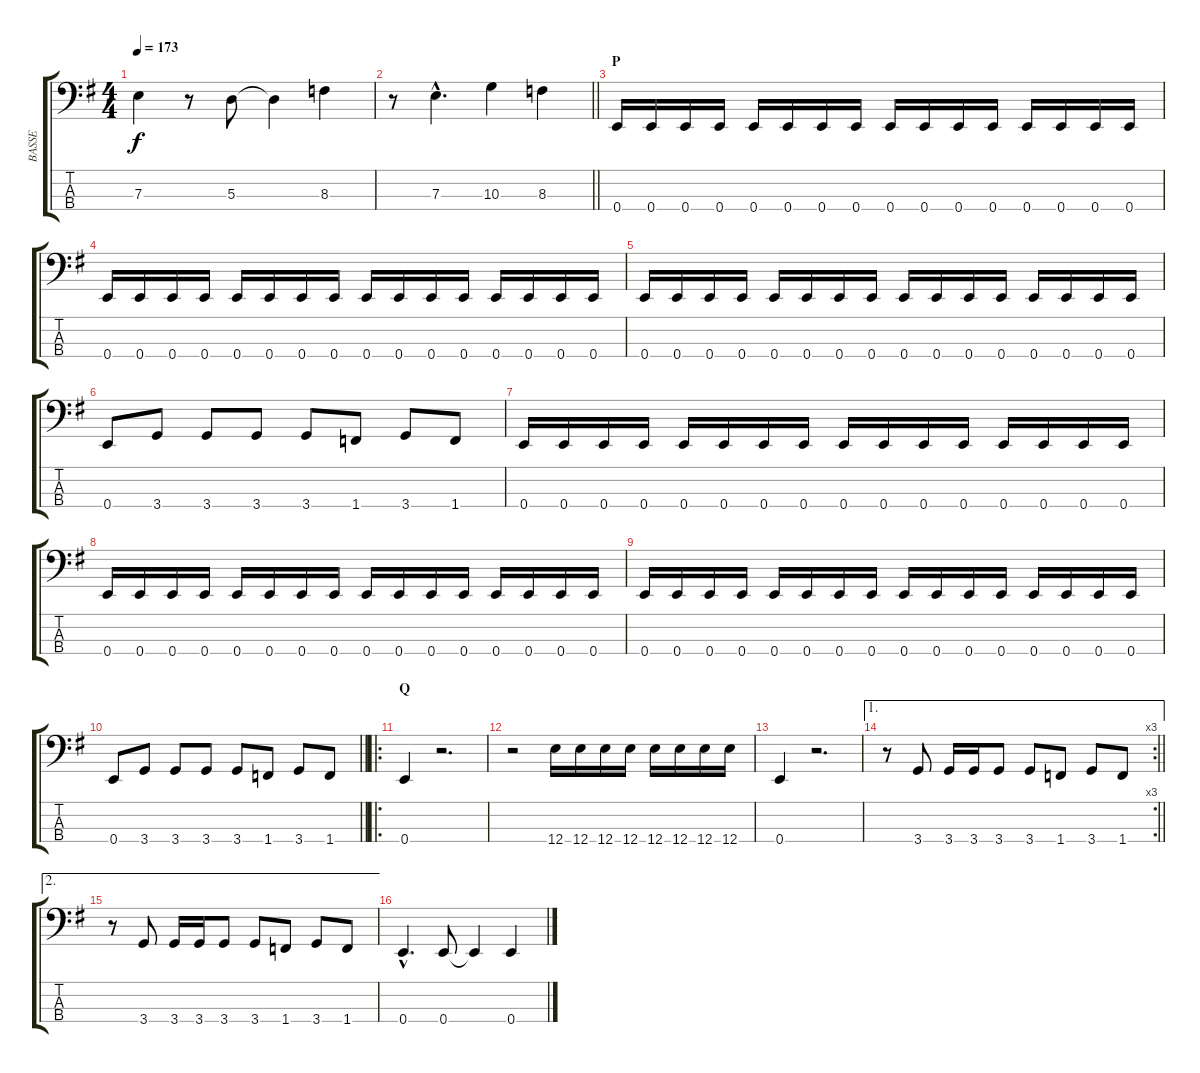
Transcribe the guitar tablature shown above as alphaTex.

\track ("BASSE" "BASSE") {instrument electricbasspick}
\staff {score tabs}
\tuning (G2 D2 A1 E1) {hide}
\ts (4 4)
\tempo 173
\clef f4
\ks g
7.3.4{dy f} r.8 5.3.8 5.3{t}.4 8.3.4 |
\barLineRight lightlight
r.8 7.3{hac}.4{d} 10.3.4 8.3.4 |
\section ("" "P")
0.4.16 0.4.16 0.4.16 0.4.16 0.4.16 0.4.16 0.4.16 0.4.16 0.4.16 0.4.16 0.4.16 0.4.16 0.4.16 0.4.16 0.4.16 0.4.16 |
0.4.16 0.4.16 0.4.16 0.4.16 0.4.16 0.4.16 0.4.16 0.4.16 0.4.16 0.4.16 0.4.16 0.4.16 0.4.16 0.4.16 0.4.16 0.4.16 |
0.4.16 0.4.16 0.4.16 0.4.16 0.4.16 0.4.16 0.4.16 0.4.16 0.4.16 0.4.16 0.4.16 0.4.16 0.4.16 0.4.16 0.4.16 0.4.16 |
0.4.8 3.4.8 3.4.8 3.4.8 3.4.8 1.4.8 3.4.8 1.4.8 |
0.4.16 0.4.16 0.4.16 0.4.16 0.4.16 0.4.16 0.4.16 0.4.16 0.4.16 0.4.16 0.4.16 0.4.16 0.4.16 0.4.16 0.4.16 0.4.16 |
0.4.16 0.4.16 0.4.16 0.4.16 0.4.16 0.4.16 0.4.16 0.4.16 0.4.16 0.4.16 0.4.16 0.4.16 0.4.16 0.4.16 0.4.16 0.4.16 |
0.4.16 0.4.16 0.4.16 0.4.16 0.4.16 0.4.16 0.4.16 0.4.16 0.4.16 0.4.16 0.4.16 0.4.16 0.4.16 0.4.16 0.4.16 0.4.16 |
\barLineRight lightlight
0.4.8 3.4.8 3.4.8 3.4.8 3.4.8 1.4.8 3.4.8 1.4.8 |
\ro
\section ("" "Q")
0.4.4 r.2{d} |
r.2 12.4.16 12.4.16 12.4.16 12.4.16 12.4.16 12.4.16 12.4.16 12.4.16 |
0.4.4 r.2{d} |
\ae 1
\rc 3
\barLineRight lightlight
r.8 3.4.8 3.4.16 3.4.16 3.4.8 3.4.8 1.4.8 3.4.8 1.4.8 |
\ae 2
r.8 3.4.8 3.4.16 3.4.16 3.4.8 3.4.8 1.4.8 3.4.8 1.4.8 |
0.4{hac}.4{d} 0.4.8 0.4{t}.4 0.4.4
